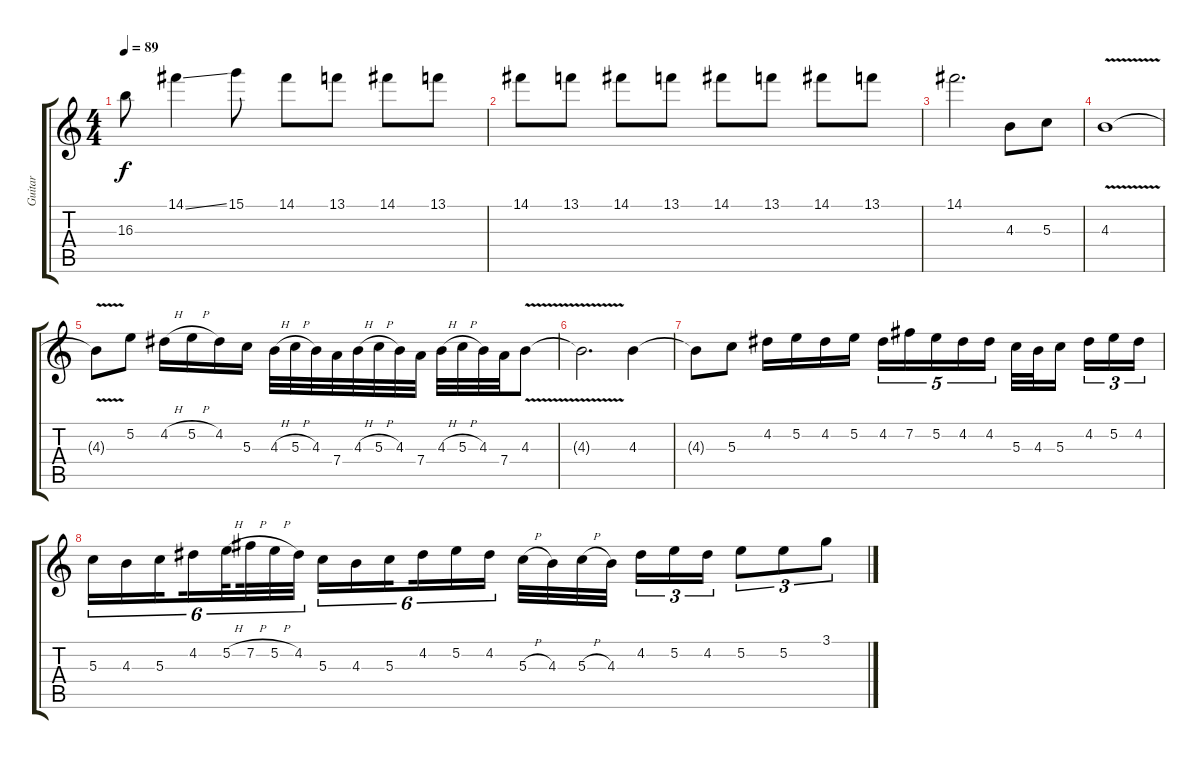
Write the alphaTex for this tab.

\track ("Guitar" "Guitar") {instrument overdrivenguitar}
\staff {score tabs}
\tuning (E4 B3 G3 D3 A2 E2) {hide}
\ts (4 4)
\tempo 89
\clef g2
\ks c
16.3{t}.8{dy f} 14.1{ss}.4 15.1.8 14.1.8 13.1.8 14.1.8 13.1.8 |
14.1.8 13.1.8 14.1.8 13.1.8 14.1.8 13.1.8 14.1.8 13.1.8 |
14.1.2{d} 4.3.8 5.3.8 |
4.3{v}.1 |
4.3{t}.8 5.2.8 4.2{h}.16 5.2{h}.16 4.2.16 5.3.16 4.3{h}.32 5.3{h}.32 4.3.32 7.4.32 4.3{h}.32 5.3{h}.32 4.3.32 7.4.32 4.3{h}.32 5.3{h}.32 4.3.32 7.4.32 4.3{v}.8 |
4.3{v t}.2{d} 4.3.4 |
4.3{t}.8 5.3.8 4.2.16 5.2.16 4.2.16 5.2.16 4.2.16{tu (5 4)} 7.2.16{tu (5 4)} 5.2.16{tu (5 4)} 4.2.16{tu (5 4)} 4.2.16{tu (5 4)} 5.3.32 4.3.32 5.3.16{beam splitsecondary} 4.2.16{tu (3 2)} 5.2.16{tu (3 2)} 4.2.16{tu (3 2)} |
5.3.16{tu (6 4)} 4.3.16{tu (6 4)} 5.3.16{tu (6 4) beam splitsecondary} 4.2.16{tu (6 4)} 5.2{h}.32{tu (6 4) beam splitsecondary} 7.2{h}.32{tu (6 4)} 5.2{h}.32{tu (6 4)} 4.2.32{tu (6 4)} 5.3.16{tu (6 4)} 4.3.16{tu (6 4)} 5.3.16{tu (6 4) beam splitsecondary} 4.2.16{tu (6 4)} 5.2.16{tu (6 4)} 4.2.16{tu (6 4)} 5.3{h}.32 4.3.32 5.3{h}.32 4.3.32{beam splitsecondary} 4.2.16{tu (3 2)} 5.2.16{tu (3 2)} 4.2.16{tu (3 2)} 5.2.8{tu (3 2)} 5.2.8{tu (3 2)} 3.1.8{tu (3 2)}
